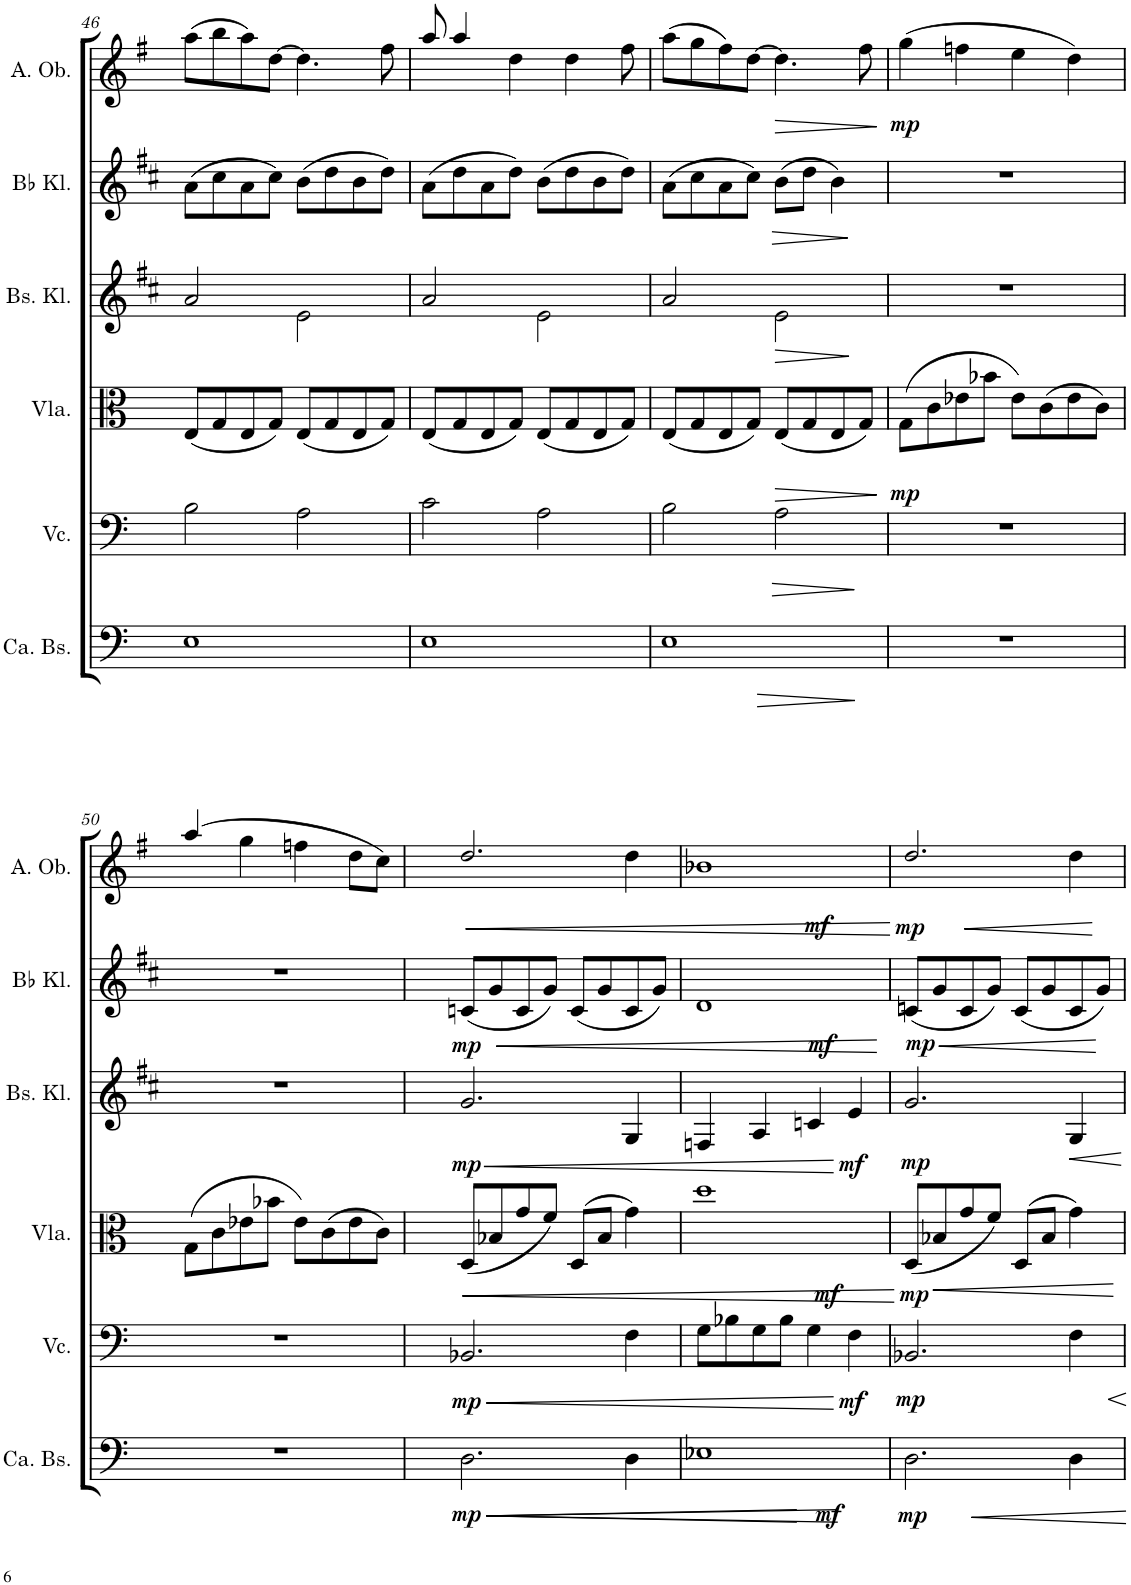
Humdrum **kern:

**kern	**dynam	**kern	**text	**kern	**kern	**dynam	**kern	**dynam	**kern	**dynam	**kern	**dynam	**kern	**dynam	**kern	**dynam
*part8	*part8	*part7	*part7	*part7	*part6	*part6	*part5	*part5	*part4	*part4	*part3	*part3	*part2	*part2	*part1	*part1
*staff9	*staff9	*staff8	*staff8	*staff7	*staff6	*staff6	*staff5	*staff5	*staff4	*staff4	*staff3	*staff3	*staff2	*staff2	*staff1	*staff1
*I"Altviool	*	*I"Piano	*	*	*I"Contrabas	*	*I"Cello	*	*I"Altviool	*	*I"Bas-klarinet	*	*I"Klarinet in Bb	*	*I"Alt-hobo	*
*	*	*I'Pno.	*	*	*I'Ca. Bs.	*	*	*	*	*	*I'Bs. Kl.	*	*	*	*I'A. Ob.	*
!!LO:PB:g=z
*clefG2	*	*clefF4	*	*clefG2	*clefF4	*	*clefF4	*	*clefC3	*	*clefG2	*	*clefG2	*	*clefG2	*
*	*	*	*	*	*Trd7c12	*	*	*	*	*	*Trd8c14	*	*Trd1c2	*	*Trd4c7	*
*k[]	*	*k[]	*	*k[]	*k[]	*	*k[]	*	*k[]	*	*k[f#c#]	*	*k[f#c#]	*	*k[f#]	*
*M4/4	*	*M4/4	*	*M4/4	*M4/4	*	*M4/4	*	*M4/4	*	*M4/4	*	*M4/4	*	*M4/4	*
=46	=46	=46	=46	=46	=46	=46	=46	=46	=46	=46	=46	=46	=46	=46	=46	=46
!	!	!	!LO:LY:a	!	!	!	!	!	!	!	!	!	!	!	!	!
(8E/L	.	2E 2B	6a	2g 2dd	1E	.	2B\	.	(8E/L	.	2a/	.	(8a\L	.	(8aa\L	.
8G/J	.	.	.	.	.	.	.	.	8G/	.	.	.	8cc#\	.	8bb\	.
8d/L	.	.	.	.	.	.	.	.	8E/	.	.	.	8a\	.	8aa\)	.
8B/J)	.	.	.	.	.	.	.	.	8G/J)	.	.	.	8cc#\J)	.	[8dd\J	.
!	!	!	!LO:LY:a	!	!	!	!	!	!	!	!	!	!	!	!	!
(8E/L	.	2E 2A	6	2c 2g	.	.	2A\	.	(8E/L	.	2e\	.	(8b\L	.	4.dd\]	.
8G/J	.	.	.	.	.	.	.	.	8G/	.	.	.	8dd\	.	.	.
8c/L	.	.	.	.	.	.	.	.	8E/	.	.	.	8b\	.	.	.
8A/J)	.	.	.	.	.	.	.	.	8G/J)	.	.	.	8dd\J)	.	8ff#\	.
=47	=47	=47	=47	=47	=47	=47	=47	=47	=47	=47	=47	=47	=47	=47	=47	=47
!	!	!	!LO:LY:a	!	!	!	!	!	!	!	!	!	!	!	!	!
(8E/L	.	2E 2c	5	2g 2dd	1E	.	2c\	.	(8E/L	.	2a/	.	(8a\L	.	8aa/	.
8d/J	.	.	.	.	.	.	.	.	8G/	.	.	.	8dd\	.	4aa/	.
8g/L	.	.	.	.	.	.	.	.	8E/	.	.	.	8a\	.	.	.
8c/J)	.	.	.	.	.	.	.	.	8G/J)	.	.	.	8dd\J)	.	4dd\	.
!	!	!	!LO:LY:a	!	!	!	!	!	!	!	!	!	!	!	!	!
(8E/L	.	2E 2A	6	2c 2g	.	.	2A\	.	(8E/L	.	2e\	.	(8b\L	.	.	.
8c/J	.	.	.	.	.	.	.	.	8G/	.	.	.	8dd\	.	4dd\	.
8g/L	.	.	.	.	.	.	.	.	8E/	.	.	.	8b\	.	.	.
8A/J)	.	.	.	.	.	.	.	.	8G/J)	.	.	.	8dd\J)	.	8ff#\	.
=48	=48	=48	=48	=48	=48	=48	=48	=48	=48	=48	=48	=48	=48	=48	=48	=48
!	!	!	!LO:LY:a	!	!	!LO:HP:b	!	!	!	!	!	!	!	!	!	!
(8E/L	.	2E 2B	6a	2g 2dd	1E	>	2B\	.	(8E/L	.	2a/	.	(8a\L	.	(8aa\L	.
8d/J	.	.	.	.	.	.	.	.	8G/	.	.	.	8cc#\	.	8gg\	.
8g/L	.	.	.	.	.	.	.	.	8E/	.	.	.	8a\	.	8ff#\)	.
8B/J)	.	.	.	.	.	.	.	.	8G/J)	.	.	.	8cc#\J)	.	[8dd\J	.
!	!LO:HP:b	!	!LO:LY:a	!	!	!	!	!LO:HP:b	!	!LO:HP:b	!	!LO:HP:b	!	!LO:HP:b	!	!LO:HP:b
(8E/L	>	2E 2A	6	2c 2g	.	.	2A\	>	(8E/L	>	2e\	>	(8b\L	>	4.dd\]	>
8c/J	.	.	.	.	.	.	.	.	8G/	.	.	.	8dd\J	.	.	.
8g/L	.	.	.	.	.	.	.	.	8E/	.	.	.	4b\)	.	.	.
8A/J)	.	.	.	.	.	.	.	.	8G/J)	.	.	.	.	.	8ff#\	.
.	]	.	.	.	.	]	.	]	.	]	.	]	.	]	.	]
=49	=49	=49	=49	=49	=49	=49	=49	=49	=49	=49	=49	=49	=49	=49	=49	=49
!	!	!	!LO:LY:a	!	!	!	!	!	!	!LO:DY:b	!	!	!	!	!	!LO:DY:b
2r	.	[2G [2c	7=4TP	[2e-X [2b-X	1r	.	1r	.	(8G\L	mp	1r	.	1r	.	(4gg\	mp
.	.	.	.	.	.	.	.	.	8c\	.	.	.	.	.	.	.
.	.	.	.	.	.	.	.	.	8e-X\	.	.	.	.	.	4ffn\	.
.	.	.	.	.	.	.	.	.	8b-X\J	.	.	.	.	.	.	.
2r	.	2G] 2c]	.	2e-] 2b-]	.	.	.	.	8e-\L)	.	.	.	.	.	4ee\	.
.	.	.	.	.	.	.	.	.	(8c\	.	.	.	.	.	.	.
.	.	.	.	.	.	.	.	.	8e-\	.	.	.	.	.	4dd\)	.
.	.	.	.	.	.	.	.	.	8c\J)	.	.	.	.	.	.	.
!!LO:LB:g=z
=50	=50	=50	=50	=50	=50	=50	=50	=50	=50	=50	=50	=50	=50	=50	=50	=50
!	!	!	!LO:LY:a	!	!	!	!	!	!	!	!	!	!	!	!	!
2r	.	[2G [2c	7=4TP	[2e-X [2b-X	1r	.	1r	.	(8G\L	.	1r	.	1r	.	(4aa/	.
.	.	.	.	.	.	.	.	.	8c\	.	.	.	.	.	.	.
.	.	.	.	.	.	.	.	.	8e-X\	.	.	.	.	.	4gg\	.
.	.	.	.	.	.	.	.	.	8b-X\J	.	.	.	.	.	.	.
2r	.	2G] 2c]	.	2e-] 2b-]	.	.	.	.	8e-\L)	.	.	.	.	.	4ffn\	.
.	.	.	.	.	.	.	.	.	(8c\	.	.	.	.	.	.	.
.	.	.	.	.	.	.	.	.	8e-\	.	.	.	.	.	8dd\L	.
.	.	.	.	.	.	.	.	.	8c\J)	.	.	.	.	.	8cc\J)	.
=51	=51	=51	=51	=51	=51	=51	=51	=51	=51	=51	=51	=51	=51	=51	=51	=51
!	!	!	!LO:LY:a	!	!	!LO:HP:b	!	!LO:HP:b	!	!LO:HP:b	!	!LO:HP:b	!	!	!	!LO:HP:b
!	!	!	!	!	!	!LO:DY:n=1:b	!	!LO:DY:n=1:b	!	!	!	!LO:DY:n=1:b	!	!LO:DY:b	!	!
2r	.	[2D [2B-X	4	[2f [2g	2.D\	< mp	2.BB-X/	< mp	(8D/L	<	2.g/	< mp	(8cn/L	mp	2.dd/	<
!	!	!	!	!	!	!	!	!	!	!	!	!	!	!LO:HP:b	!	!
.	.	.	.	.	.	.	.	.	8B-X/	.	.	.	8g/	<	.	.
.	.	.	.	.	.	.	.	.	8g/	.	.	.	8c/	.	.	.
.	.	.	.	.	.	.	.	.	8f/J)	.	.	.	8g/J)	.	.	.
2r	.	2D] 2B-]	.	2f] 2g]	.	.	.	.	(8D/L	.	.	.	(8c/L	.	.	.
.	.	.	.	.	.	.	.	.	8B-/J	.	.	.	8g/	.	.	.
!	!	!	!	!	!	!LO:HP:b	!	!	!	!	!	!	!	!	!	!
.	.	.	.	.	4D\	<	4F\	.	4g\)	.	4G/	.	8c/	.	4dd\	.
.	.	.	.	.	.	.	.	.	.	.	.	.	8g/J)	.	.	.
=52	=52	=52	=52	=52	=52	=52	=52	=52	=52	=52	=52	=52	=52	=52	=52	=52
*	*	*^	*	*	*	*	*	*	*	*	*	*	*	*	*	*
!	!	!	!	!	!	!	!LO:DY:b	!	!	!	!LO:DY:b	!	!	!	!LO:DY:b	!	!LO:DY:b
1r	.	1c	1E-X	.	1e-X 1g 1dd	1E-X	mf	8G\L	.	1dd	mf	4Fn/	.	1d	mf	1b-X	mf
.	.	.	.	.	.	.	.	8B-X\	.	.	.	.	.	.	.	.	.
.	.	.	.	.	.	.	.	8G\	.	.	.	4A/	.	.	.	.	.
.	.	.	.	.	.	.	.	8B-\J	.	.	.	.	.	.	.	.	.
.	.	.	.	.	.	.	.	4G\	.	.	.	4cn/	.	.	.	.	.
!	!	!	!	!	!	!	!	!	!LO:DY:n=1:b	!	!	!	!LO:DY:n=1:b	!	!	!	!
.	.	.	.	.	.	.	.	4F\	[ mf	.	.	4e/	[ mf	.	.	.	.
*	*	*v	*v	*	*	*	*	*	*	*	*	*	*	*	*	*	*
.	.	.	.	.	.	[ [	.	.	.	[	.	.	.	.	.	[
=53	=53	=53	=53	=53	=53	=53	=53	=53	=53	=53	=53	=53	=53	=53	=53	=53
!	!	!	!LO:LY:a	!	!	!LO:DY:b	!	!LO:DY:b	!	!LO:DY:b	!	!LO:DY:b	!	!LO:DY:b	!	!LO:DY:b
1r	.	[2D [2B-X	4	[2f [2g	2.D\	mp	2.BB-X/	mp	(8D/L	mp	2.g/	mp	(8cn/L	mp	2.dd/	mp
!	!	!	!	!	!	!	!	!	!	!LO:HP:b	!	!	!	!	!	!
.	.	.	.	.	.	.	.	.	8B-X/	<	.	.	8g/	[	.	.
.	.	.	.	.	.	.	.	.	8g/	.	.	.	8c/	.	.	.
.	.	.	.	.	.	.	.	.	8f/J)	.	.	.	8g/J)	.	.	.
.	.	2D] 2B-]	.	2f] 2g]	.	.	.	.	(8D/L	.	.	.	(8c/L	.	.	.
.	.	.	.	.	.	.	.	.	8B-/J	.	.	.	8g/	.	.	.
.	.	.	.	.	4D\	.	4F\	.	4g\)	.	4G/	.	8c/	.	4dd\	.
.	.	.	.	.	.	.	.	.	.	.	.	.	8g/J)	.	.	.
.	.	.	.	.	.	.	.	.	.	[	.	.	.	.	.	.
=	=	=	=	=	=	=	=	=	=	=	=	=	=	=	=	=
*-	*-	*-	*-	*-	*-	*-	*-	*-	*-	*-	*-	*-	*-	*-	*-	*-
